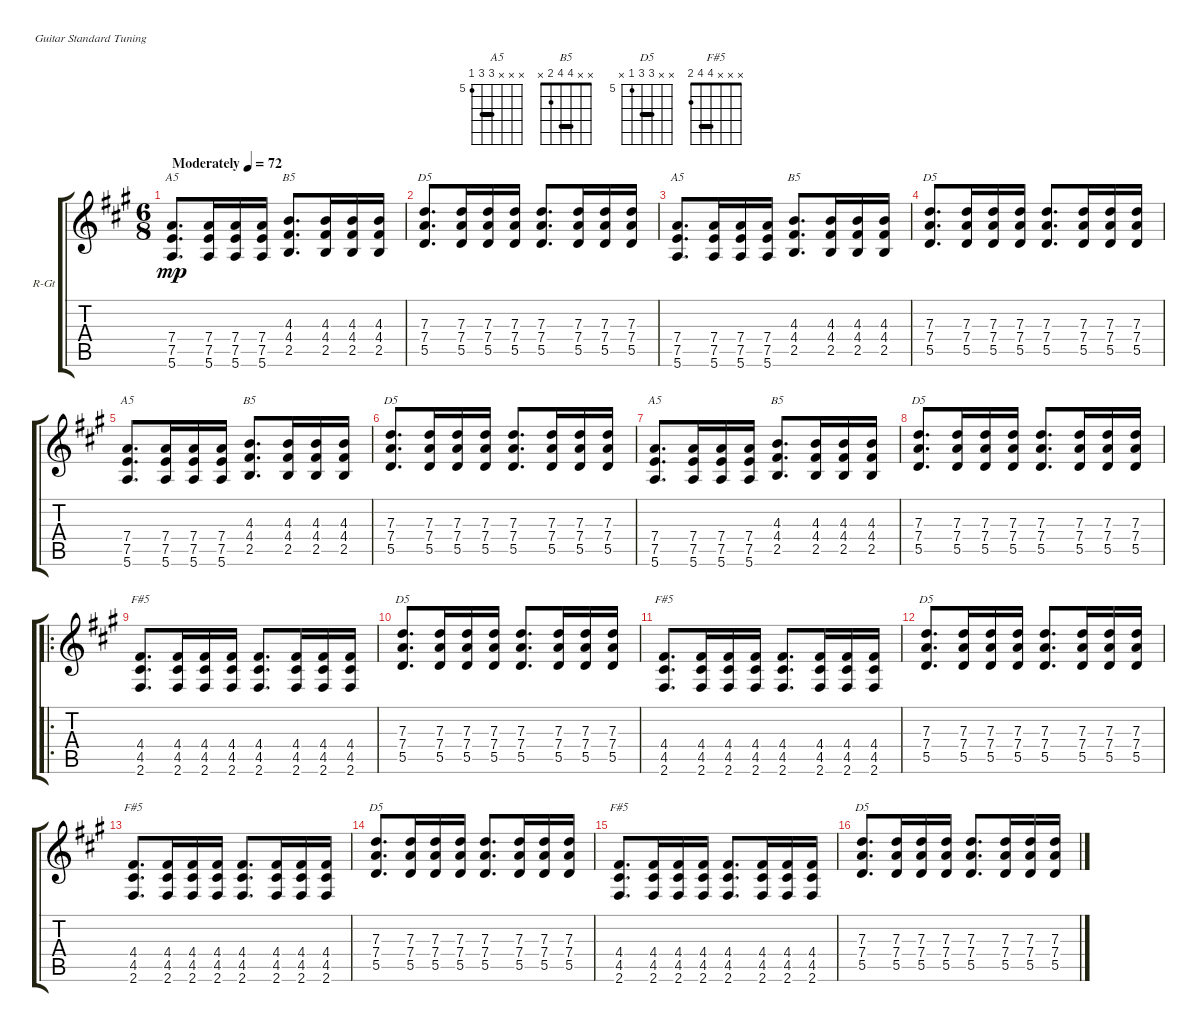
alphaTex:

\defaultSystemsLayout 4
\bracketExtendMode groupsimilarinstruments
\firstSystemTrackNameOrientation horizontal
\otherSystemsTrackNameOrientation horizontal
\track ("Rhythm Guitar" "R-Gt") {instrument acousticguitarsteel}
\staff {score tabs}
\tuning (E4 B3 G3 D3 A2 E2)
\chord ("A5" x x x 7 7 5) {firstfret 5 barre 7}
\chord ("B5" x x 4 4 2 x) {barre 4}
\chord ("D5" x x 7 7 5 x) {firstfret 5 barre 7}
\chord ("F#5" x x x 4 4 2) {barre 4}
\ts (6 8)
\tempo (72 "Moderately")
\clef g2
\scale
0.533835
\ks a
(5.6 7.5 7.4).8{d ch "A5" dy mp instrument acousticguitarsteel} (7.5 5.6 7.4).16 (7.5 5.6 7.4).16 (7.5 5.6 7.4).16 (4.4 2.5 4.3).8{d ch "B5"} (4.4 2.5 4.3).16 (4.4 2.5 4.3).16 (4.4 2.5 4.3).16 |
\scale
0.233083 (7.3 5.5 7.4).8{d ch "D5"} (7.3 7.4 5.5).16 (7.3 7.4 5.5).16 (7.3 7.4 5.5).16 (7.3 7.4 5.5).8{d} (7.3 7.4 5.5).16 (7.3 7.4 5.5).16 (7.3 7.4 5.5).16 |
\scale
0.233083 (5.6 7.5 7.4).8{d ch "A5"} (7.5 5.6 7.4).16 (7.5 5.6 7.4).16 (7.5 5.6 7.4).16 (4.4 2.5 4.3).8{d ch "B5"} (4.4 2.5 4.3).16 (4.4 2.5 4.3).16 (4.4 2.5 4.3).16 |
\scale
0.333333 (7.3 5.5 7.4).8{d ch "D5"} (7.3 7.4 5.5).16 (7.3 7.4 5.5).16 (7.3 7.4 5.5).16 (7.3 7.4 5.5).8{d} (7.3 7.4 5.5).16 (7.3 7.4 5.5).16 (7.3 7.4 5.5).16 |
\scale
0.333333 (5.6 7.5 7.4).8{d ch "A5"} (7.5 5.6 7.4).16 (7.5 5.6 7.4).16 (7.5 5.6 7.4).16 (4.4 2.5 4.3).8{d ch "B5"} (4.4 2.5 4.3).16 (4.4 2.5 4.3).16 (4.4 2.5 4.3).16 |
\scale
0.333333 (7.3 5.5 7.4).8{d ch "D5"} (7.3 7.4 5.5).16 (7.3 7.4 5.5).16 (7.3 7.4 5.5).16 (7.3 7.4 5.5).8{d} (7.3 7.4 5.5).16 (7.3 7.4 5.5).16 (7.3 7.4 5.5).16 |
\scale
0.313131 (5.6 7.5 7.4).8{d ch "A5"} (7.5 5.6 7.4).16 (7.5 5.6 7.4).16 (7.5 5.6 7.4).16 (4.4 2.5 4.3).8{d ch "B5"} (4.4 2.5 4.3).16 (4.4 2.5 4.3).16 (4.4 2.5 4.3).16 |
\scale
0.313131 (7.3 5.5 7.4).8{d ch "D5"} (7.3 7.4 5.5).16 (7.3 7.4 5.5).16 (7.3 7.4 5.5).16 (7.3 7.4 5.5).8{d} (7.3 7.4 5.5).16 (7.3 7.4 5.5).16 (7.3 7.4 5.5).16 |
\ro
\scale
0.373737 (4.4 4.5 2.6).8{d ch "F#5"} (4.4 4.5 2.6).16 (4.4 4.5 2.6).16 (4.4 4.5 2.6).16 (4.4 4.5 2.6).8{d} (4.4 4.5 2.6).16 (4.4 4.5 2.6).16 (4.4 4.5 2.6).16 |
\scale
0.333333 (5.5 7.4 7.3).8{d ch "D5"} (5.5 7.4 7.3).16 (5.5 7.4 7.3).16 (5.5 7.4 7.3).16 (5.5 7.4 7.3).8{d} (5.5 7.4 7.3).16 (5.5 7.4 7.3).16 (5.5 7.4 7.3).16 |
\scale
0.333333 (4.4 4.5 2.6).8{d ch "F#5"} (4.4 4.5 2.6).16 (4.4 4.5 2.6).16 (4.4 4.5 2.6).16 (4.4 4.5 2.6).8{d} (4.4 4.5 2.6).16 (4.4 4.5 2.6).16 (4.4 4.5 2.6).16 |
\scale
0.333333 (5.5 7.4 7.3).8{d ch "D5"} (5.5 7.4 7.3).16 (5.5 7.4 7.3).16 (5.5 7.4 7.3).16 (5.5 7.4 7.3).8{d} (5.5 7.4 7.3).16 (5.5 7.4 7.3).16 (5.5 7.4 7.3).16 |
\scale
0.333333 (4.4 4.5 2.6).8{d ch "F#5"} (4.4 4.5 2.6).16 (4.4 4.5 2.6).16 (4.4 4.5 2.6).16 (4.4 4.5 2.6).8{d} (4.4 4.5 2.6).16 (4.4 4.5 2.6).16 (4.4 4.5 2.6).16 |
\scale
0.333333 (5.5 7.4 7.3).8{d ch "D5"} (5.5 7.4 7.3).16 (5.5 7.4 7.3).16 (5.5 7.4 7.3).16 (5.5 7.4 7.3).8{d} (5.5 7.4 7.3).16 (5.5 7.4 7.3).16 (5.5 7.4 7.3).16 |
\scale
0.333333 (4.4 4.5 2.6).8{d ch "F#5"} (4.4 4.5 2.6).16 (4.4 4.5 2.6).16 (4.4 4.5 2.6).16 (4.4 4.5 2.6).8{d} (4.4 4.5 2.6).16 (4.4 4.5 2.6).16 (4.4 4.5 2.6).16 |
\scale
0.333333 (5.5 7.4 7.3).8{d ch "D5"} (5.5 7.4 7.3).16 (5.5 7.4 7.3).16 (5.5 7.4 7.3).16 (5.5 7.4 7.3).8{d} (5.5 7.4 7.3).16 (5.5 7.4 7.3).16 (5.5 7.4 7.3).16
